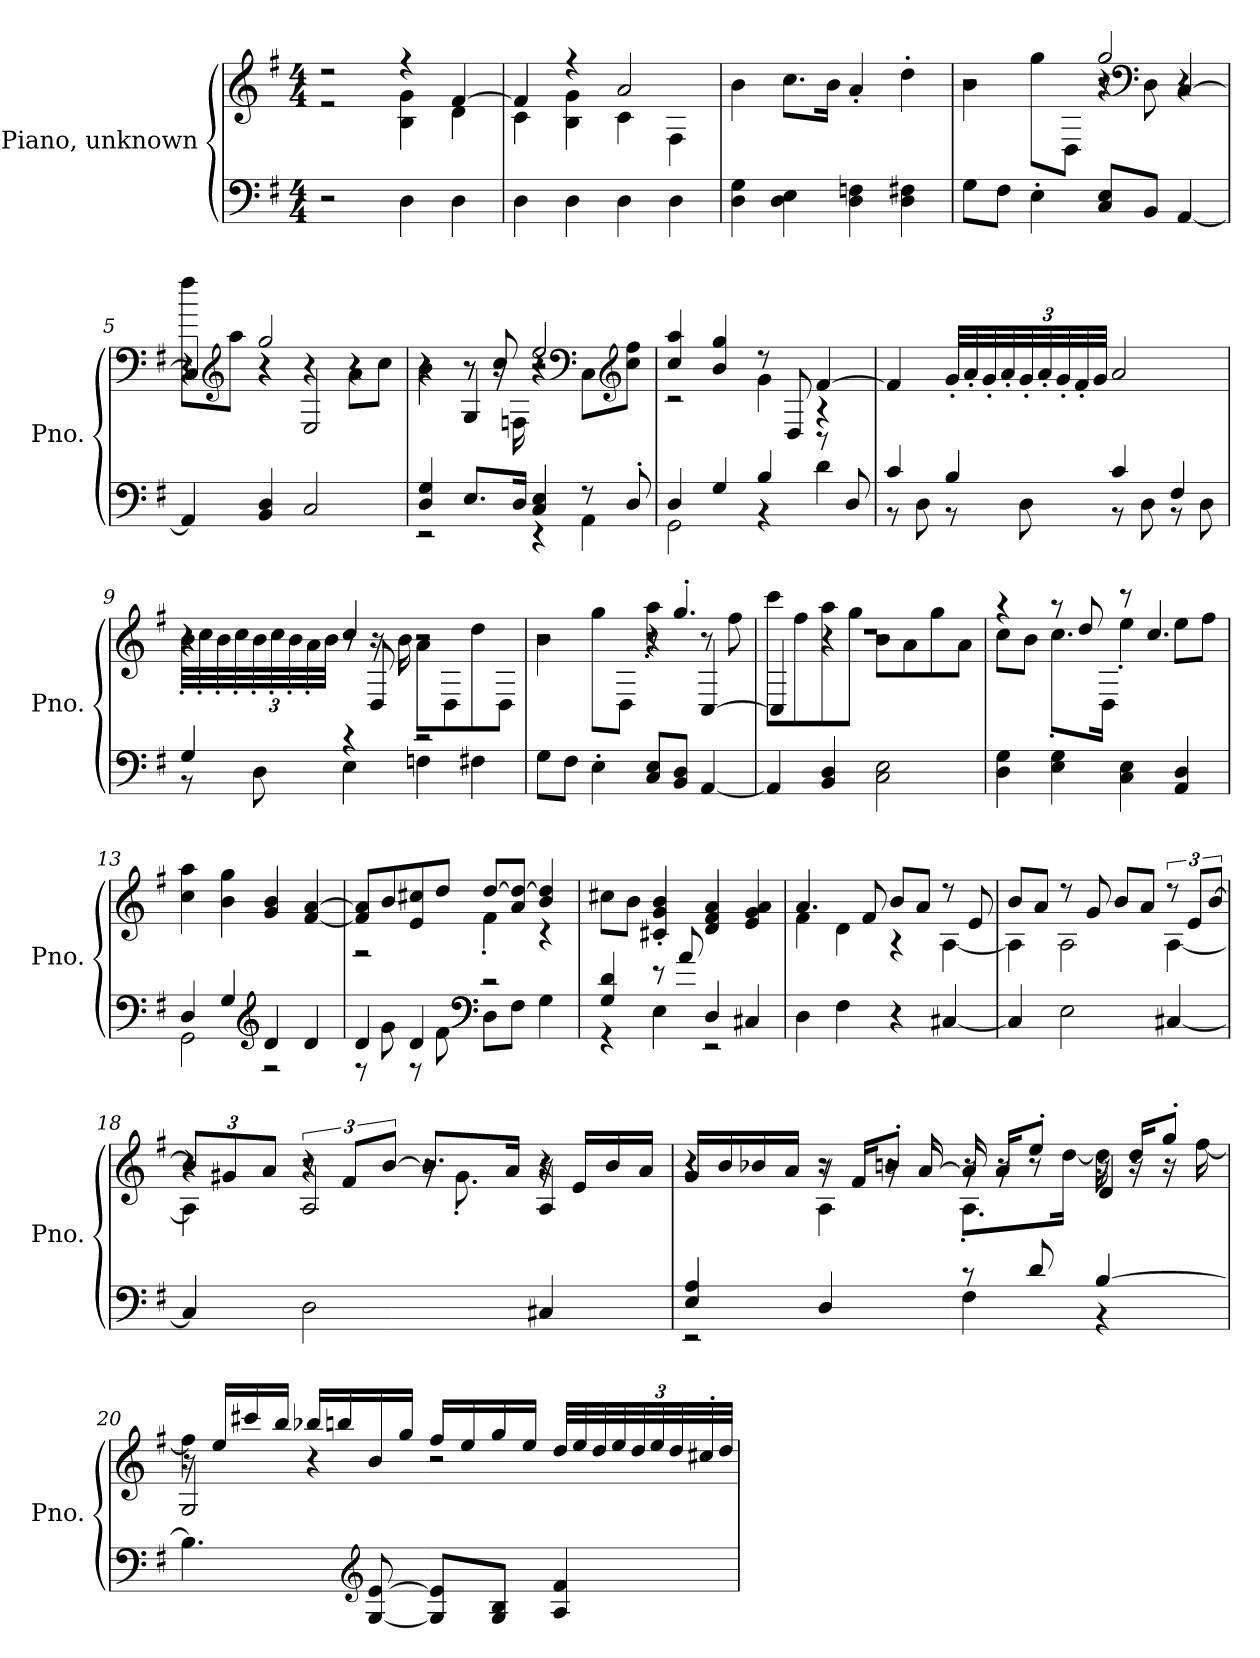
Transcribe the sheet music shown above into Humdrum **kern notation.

**kern	**kern
*part1	*part1
*staff2	*staff1
*I"Piano, unknown	*
*I'Pno.	*
*clefF4	*clefG2
*k[f#]	*k[f#]
*M4/4	*M4/4
*MM120	*MM120
=1	=1
*	*^
2r	2r	2r
4D\	4r	4B\ 4g\
4D\	[4f#/	4d\
=2	=2	=2
4D\	4f#/]	4c\
4D\	4r	4B\ 4g\
4D\	2a/	4c\
4D\	.	4F#\
*	*v	*v
=3	=3
4D\ 4G\	4b\
4D\ 4E\	8.cc\L
.	16b\Jk
4D\ 4Fn\	4a'/
4D\ 4F#X\	4dd'\
=4	=4
*	*^
*	*	*^
8G\L	2r	4b\	2r
8F#\J	.	.	.
4E'\	.	8gg\L	.
.	.	8D\J	.
8C/ 8E/L	2gg/	8r	4r
*	*clefF4	*	*
8BB/J	.	8D\	.
[4AA/	.	4r	[4C/
=5	=5	=5	=5
4AA/]	4r	8ff#\L	4C/]
*	*clefG2	*	*
.	.	8aa\J	.
4BB/ 4D/	2gg/	4r	4r
2C/	.	4r	2E/
.	4r	8a\L	.
.	.	8cc\J	.
!!LO:LB:g=z	!!	!!
=6	=6	=6	=6
*^	*	*	*
4D/ 4G/	2r	4r	4b\	4r
8.E/L	.	8r	8r	4G/
.	.	8cc/	16r	.
16D/Jk	.	.	16Fn\	.
4C/ 4E/	4r	2ee/	4r	2r
*	*	*clefF4	*	*
8r	4AA\	.	8C\L	.
*	*	*clefG2	*	*
8D'/	.	.	8cc\ 8ff#\J	.
*	*	*	*v	*v
=7	=7	=7	=7
4D/	2GG\	4cc/ 4aa/	2r
4G/	.	4b/ 4gg/	.
4B/	4r	8r	4g\
.	.	8D/	.
8r	4d\	[4f#/	4r
8D/	.	.	.
*	*	*v	*v
=8	=8	=8
4c/	8r	4f#/]
.	8D\	.
4B/	8r	32g'/LLL
.	.	32a'/
.	.	32g'/
.	.	32a'/
*	*	*Xbrackettup
.	8D\	48g'/
.	.	48a'/
.	.	48g'/
.	.	32f#'/
.	.	32g/JJJ
4c/	8r	2a/
.	8D\	.
4F#/	8r	.
.	8D\	.
!!LO:LB:g=z
=9	=9	=9
*	*	*^
*	*	*	*^
4G/	8r	4r	32b'\LLL	4r
.	.	.	32cc'\	.
.	.	.	32b'\	.
.	.	.	32cc'\	.
.	8D\	.	48b'\	.
.	.	.	48cc'\	.
.	.	.	48b'\	.
.	.	.	32a'\	.
.	.	.	32b\JJJ	.
4r	4E\	4cc/	8r	8r
.	.	.	16r	8D/
.	.	.	16b\	.
2r	4Fn\	2r	8a\L	2r
.	.	.	8D\	.
.	4F#X\	.	8dd\	.
.	.	.	8D\J	.
*v	*v	*	*	*
=10	=10	=10	=10
8G\L	2r	4b\	2r
8F#\J	.	.	.
4E'\	.	8gg\L	.
.	.	8D\J	.
8C/ 8E/L	8r	4aa'\	4r
8BB/ 8D/J	4.gg'/	.	.
[4AA/	.	8r	[4C/
.	.	8ff#\	.
=11	=11	=11	=11
4AA/]	1r	8ccc\L	4C/]
.	.	8ff#\	.
4BB/ 4D/	.	8aa\	4r
.	.	8gg\J	.
2C\ 2E\	.	8b\L	2r
.	.	8a\	.
.	.	8gg\	.
.	.	8a\J	.
*	*	*v	*v
=12	=12	=12
4D\ 4G\	4r	8cc\L
.	.	8b\J
4E\ 4G\	8r	8.cc'\L
.	8dd/	.
.	.	16D\Jk
4C\ 4E\	8r	4ee'\
.	4.cc/	.
4AA/ 4D/	.	8ee\L
.	.	8ff#\J
*	*v	*v
!!LO:LB:g=z
=13	=13
*^	*
4D/	2GG\	4cc\ 4aa\
4G/	.	4b\ 4gg\
*clefG2	*	*
4d/	2r	4g/ 4b/
4d/	.	[4f#/ [4a/
=14	=14	=14
*	*	*^
4d/	8r	8f#/] 8a/]L	2r
.	8g\	8b/	.
4d/	8r	8e/ 8cc#X/	.
.	8f#\	8dd/J	.
*clefF4	*	*	*
2r	8D\L	[8dd/L	4f#'\
.	8F#\J	8a/ 8dd/_J	.
.	4G\	4b/ 4dd/]	4r
*	*	*v	*v
=15	=15	=15
4G/ 4d/	4r	8cc#X\L
.	.	8b\J
8r	4E\	4c#X/' 4g/' 4b/'
8a/	.	.
4D/	2r	4d/ 4f#/ 4a/
4C#X/	.	4e/ 4g/ 4a/
*v	*v	*
=16	=16
*	*^
4D\	4.a/	4f#\
4F#\	.	4d\
.	8f#/	.
4r	8b/L	4r
.	8a/J	.
[4C#X/	8r	[4A\
.	8e/	.
!!LO:LB:g=z	!!
=17	=17	=17
4C#/]	8b/L	4A\]
.	8a/J	.
2E\	8r	2A\
.	8g/	.
.	8b/L	.
.	8a/J	.
*	*brackettup	*
[4C#X/	12r	[4A\
.	12e/L	.
.	[12b/J	.
*	*v	*v
=18	=18
*	*Xbrackettup
*	*^
*	*	*^
4C#/]	12b/L]	4A\]	4r
.	12g#X/	.	.
.	12a/J	.	.
*	*brackettup	*	*
2D\	12r	4r	2A/
.	12f#/L	.	.
.	[12b/J	.	.
.	8.b/L]	16r	.
.	.	8.g#'\	.
.	16a/Jk	.	.
4C#X/	16r	4r	4A/
.	16e/LL	.	.
.	16b/	.	.
.	16a/JJ	.	.
=19	=19	=19	=19
*^	*	*	*
4E/ 4A/	2r	16g/LL	4r	4r
.	.	16b/	.	.
.	.	16b-X/	.	.
.	.	16a/JJ	.	.
4D/	.	16r	4A\	8r
.	.	16f#/KL	.	.
.	.	8bn'/J	.	16r
.	.	.	.	[16a/
8r	4F#\	16r	8.A'\L	16a/]
.	.	16a/KL	.	16r
8d/	.	8ee'/J	.	8r
.	.	.	[16dd\Jk	.
[4B/	4r	16r	16dd\]	4d/
.	.	16dd/KL	16r	.
.	.	8gg'/J	16r	.
.	.	.	[16ff#\	.
*v	*v	*	*	*
!!LO:LB:g=z	!!	!!
=20	=20	=20	=20
4.B\]	16r	4ff#\]	2G/
.	16ee/LL	.	.
.	16ccc#X/	.	.
.	16bb/JJ	.	.
.	16bb-X/LL	4r	.
.	16bbn/	.	.
*clefG2	*	*	*
[8G/ [8e/	16b/	.	.
.	16gg/JJ	.	.
8G/] 8e/]L	16ff#/LL	2r	2r
.	16ee/	.	.
8G/ 8B/J	16gg/	.	.
.	16ee/JJ	.	.
4A/ 4f#/	32dd/LLL	.	.
.	32ee/	.	.
.	32dd/	.	.
.	32ee/	.	.
*	*Xbrackettup	*	*
.	48dd/	.	.
.	48ee/	.	.
.	48dd/	.	.
.	32cc#X'/	.	.
.	32dd/JJJ	.	.
*	*v	*v	*v
=	=
*-	*-
